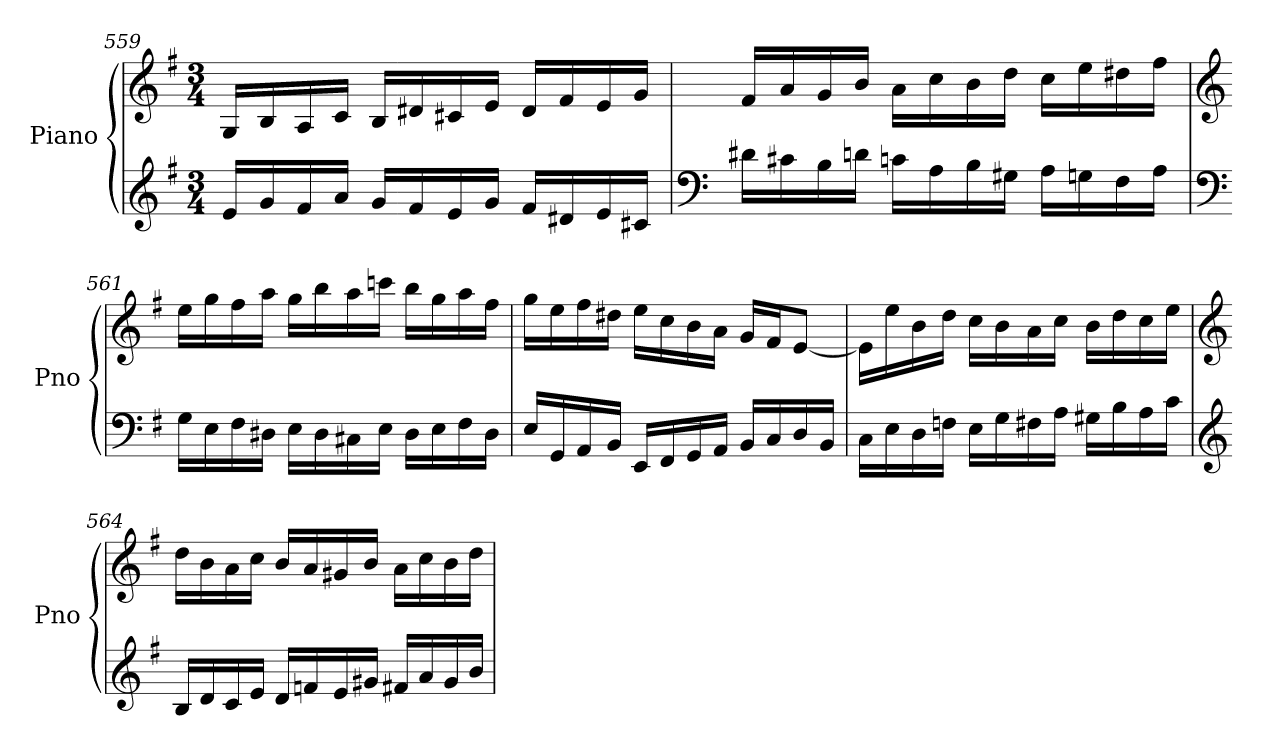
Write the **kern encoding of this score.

**kern	**kern
*part1	*part1
*staff2	*staff1
*I"Piano	*
*I'Pno	*
*clefG2	*clefG2
*k[f#]	*k[f#]
*M3/4	*M3/4
=559	=559
16e/LL	16G/LL
16g/	16B/
16f#/	16A/
16a/JJ	16c/JJ
16g/LL	16B/LL
16f#/	16d#X/
16e/	16c#X/
16g/JJ	16e/JJ
16f#/LL	16d#/LL
16d#X/	16f#/
16e/	16e/
16c#X/JJ	16g/JJ
=560	=560
*clefF4	*
16d#X\LL	16f#/LL
16c#X\	16a/
16B\	16g/
16dn\JJ	16b/JJ
16cn\LL	16a\LL
16A\	16cc\
16B\	16b\
16G#X\JJ	16dd\JJ
16A\LL	16cc\LL
16Gn\	16ee\
16F#\	16dd#X\
16A\JJ	16ff#\JJ
!!LO:LB:g=z
=561	=561
*clefF4	*clefG2
16G\LL	16ee\LL
16E\	16gg\
16F#\	16ff#\
16D#X\JJ	16aa\JJ
16E\LL	16gg\LL
16D#\	16bb\
16C#X\	16aa\
16E\JJ	16cccn\JJ
16D#\LL	16bb\LL
16E\	16gg\
16F#\	16aa\
16D#\JJ	16ff#\JJ
=562	=562
16E/LL	16gg\LL
16GG/	16ee\
16AA/	16ff#\
16BB/JJ	16dd#X\JJ
16EE/LL	16ee\LL
16FF#/	16cc\
16GG/	16b\
16AA/JJ	16a\JJ
16BB/LL	16g/LL
16C/	16f#/J
16D/	[8e/J
16BB/JJ	.
=563	=563
16C\LL	16e\LL]
16E\	16ee\
16D\	16b\
16Fn\JJ	16dd\JJ
16E\LL	16cc\LL
16G\	16b\
16F#X\	16a\
16A\JJ	16cc\JJ
16G#X\LL	16b\LL
16B\	16dd\
16A\	16cc\
16c\JJ	16ee\JJ
!!LO:LB:g=z
=564	=564
*clefG2	*clefG2
16B/LL	16dd\LL
16d/	16b\
16c/	16a\
16e/JJ	16cc\JJ
16d/LL	16b/LL
16fn/	16a/
16e/	16g#X/
16g#X/JJ	16b/JJ
16f#X/LL	16a\LL
16a/	16cc\
16g#/	16b\
16b/JJ	16dd\JJ
=	=
*-	*-
